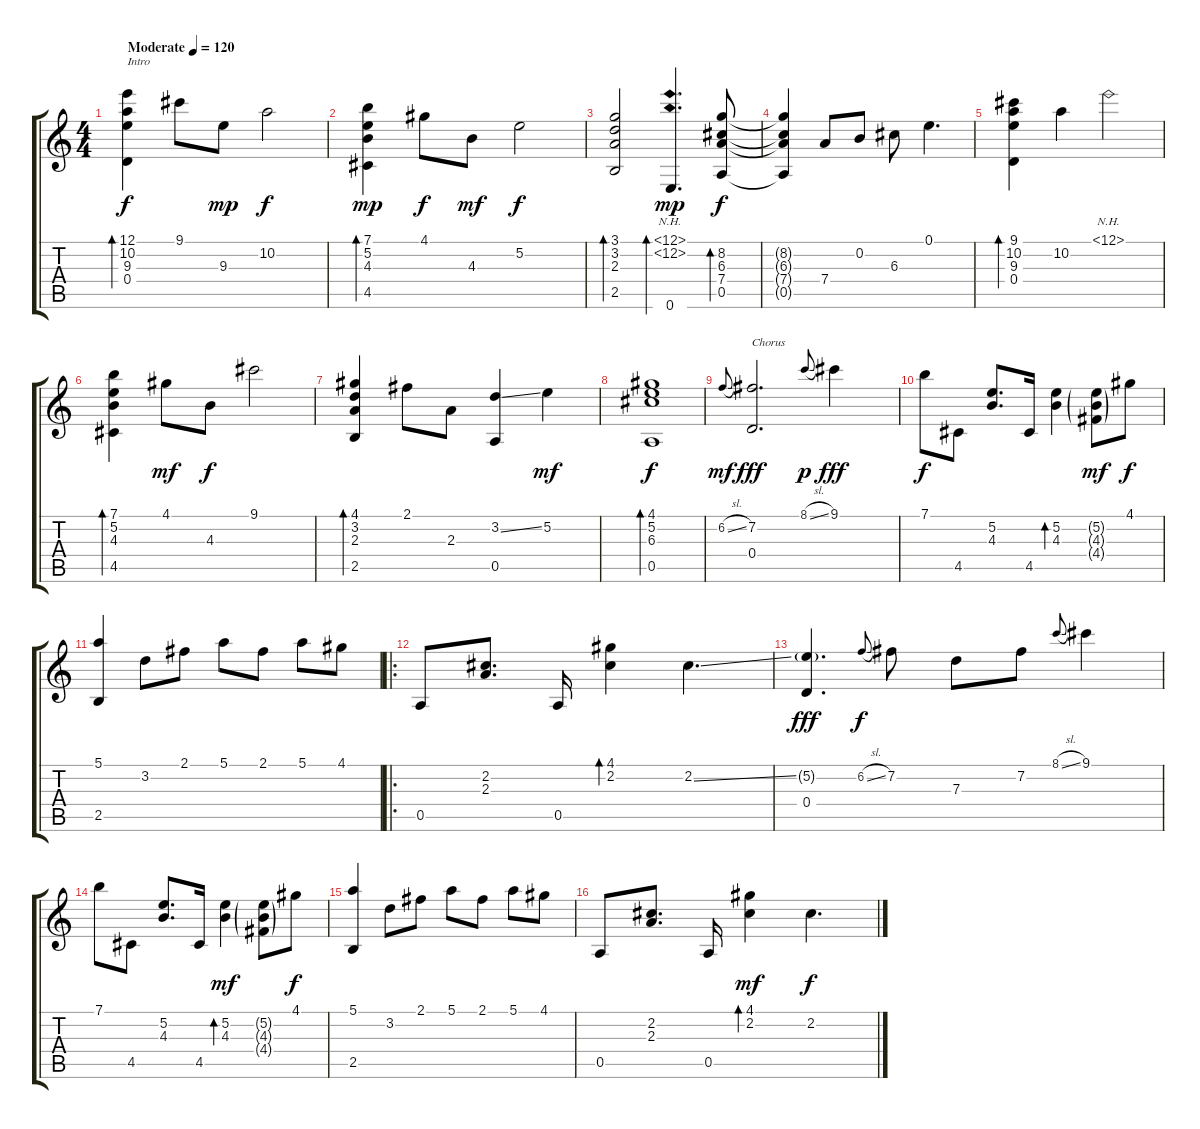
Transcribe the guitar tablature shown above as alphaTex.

\track "" {instrument acousticguitarsteel}
\staff {score tabs}
\tuning (E4 B3 G3 D3 A2 E2) {hide}
\ts (4 4)
\tempo (120 "Moderate")
\clef g2
\ks c
(12.1 10.2 9.3 0.4).4{bd 240 txt "Intro" dy f instrument acousticguitarsteel} 9.1.8 9.3.8{dy mp} 10.2.2{dy f} |
(7.1 5.2 4.3 4.5).4{bd 240 dy mp} 4.1.8{dy f} 4.3.8{dy mf} 5.2.2{dy f} |
(3.1 3.2 2.3 2.5).2{bd 240} (12.1{nh} 12.2{nh} 0.6).4{d bd 240 dy mp} (8.2 6.3 7.4 0.5).8{bd 240 dy f} |
(8.2{t} 6.3{t} 7.4{t} 0.5{t}).4 7.4.8 0.2.8 6.3.8 0.1.4{d} |
(9.1 10.2 9.3 0.4).4{bd 240} 10.2.4 12.1{nh}.2 |
(7.1 5.2 4.3 4.5).4{bd 240} 4.1.8{dy mf} 4.3.8{dy f} 9.1.2 |
(4.1 3.2 2.3 2.5).4{bd 240} 2.1.8 2.3.8 (3.2{ss} 0.5).4 5.2.4{dy mf} |
(4.1 5.2 6.3 0.5).1{bd 240 dy f} |
6.2{sl}.8{gr onbeat dy mf} (7.2 0.4).2{d txt "Chorus" dy fff} 8.1{sl}.8{gr onbeat dy p} 9.1.4{dy fff} |
7.1.8{dy f} 4.5.8 (5.2 4.3).8{d} 4.5.16 (5.2 4.3).4{bd 30} (5.2{g} 4.3{g} 4.4{g}).8{dy mf} 4.1.8{dy f} |
(5.1 2.5).4 3.2.8 2.1.8 5.1.8 2.1.8 5.1.8 4.1.8 |
\ro
0.5.8 (2.2 2.3).8{d} 0.5.16 (4.1 2.2).4{bd 60} 2.2{ss}.4{d} |
(5.2{g} 0.4).4{d dy fff} 6.2{sl}.8{gr onbeat dy f} 7.2.8 7.3.8 7.2.8 8.1{sl}.8{gr onbeat} 9.1.4 |
7.1.8 4.5.8 (5.2 4.3).8{d} 4.5.16 (5.2 4.3).4{bd 120 dy mf} (5.2{g} 4.3{g} 4.4{g}).8 4.1.8{dy f} |
(5.1 2.5).4 3.2.8 2.1.8 5.1.8 2.1.8 5.1.8 4.1.8 |
0.5.8 (2.2 2.3).8{d} 0.5.16 (4.1 2.2).4{bd 30 dy mf} 2.2{ss}.4{d dy f}
